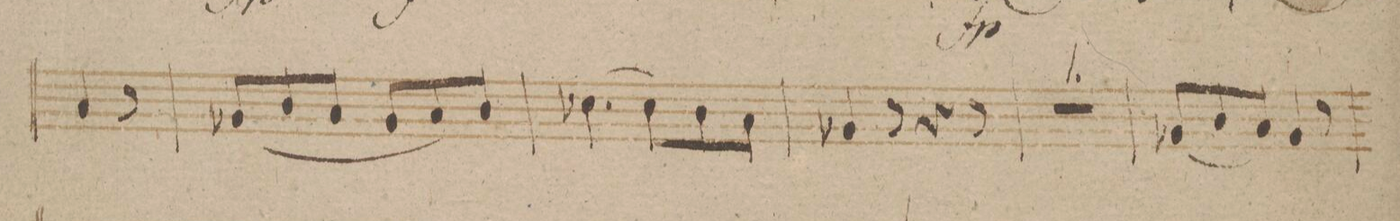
**kern	**dynam
*I"Viola.	*
*clefC3	*
*k[b-]	*
*M6/8	*
4B-/	.
8r	.
=25	=25
(8A-X/L	.
8c/	.
8B-/J	.
8A-/L	.
8B-/	.
8c/J)	.
=26	=26
[4.d-X\	.
8d-\L]	.
8c\	.
8B-\J	.
=27	=27
4A-X/	.
8r	.
4r	.
8r	.
=28	=28
2.r	.
=29	=29
(8A-X/L	.
8c/	.
8B-/J	.
4A-/)	.
8r	.
=30	=30
*-	*-
